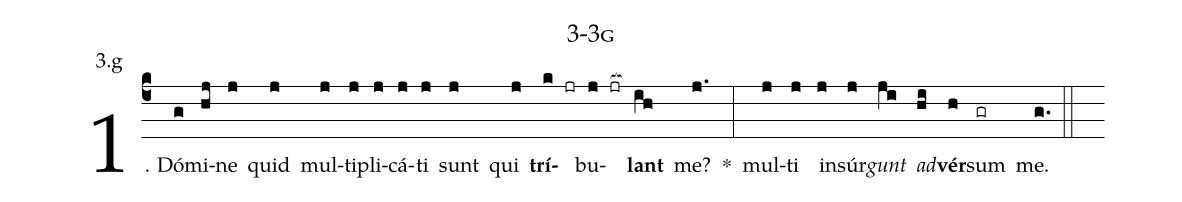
name: 3-3g;
annotation: 3.g;
%%
(c4)1. Dó(g)mi(hj)ne(j) quid(j) mul(j)ti(j)pli(j)cá(j)ti(j) sunt(j) qui(j) <b>trí</b>(k jr)bu(j jr[ocb:1{])<b>lant</b>(ih[ocb:0}]) me?(j.) *(:) mul(j)ti(j) in(j)súr(j)<i>gunt</i>(ji) <i>ad</i>(hi)<b>vér</b>(h)sum(gr) me.(g.) (::)
